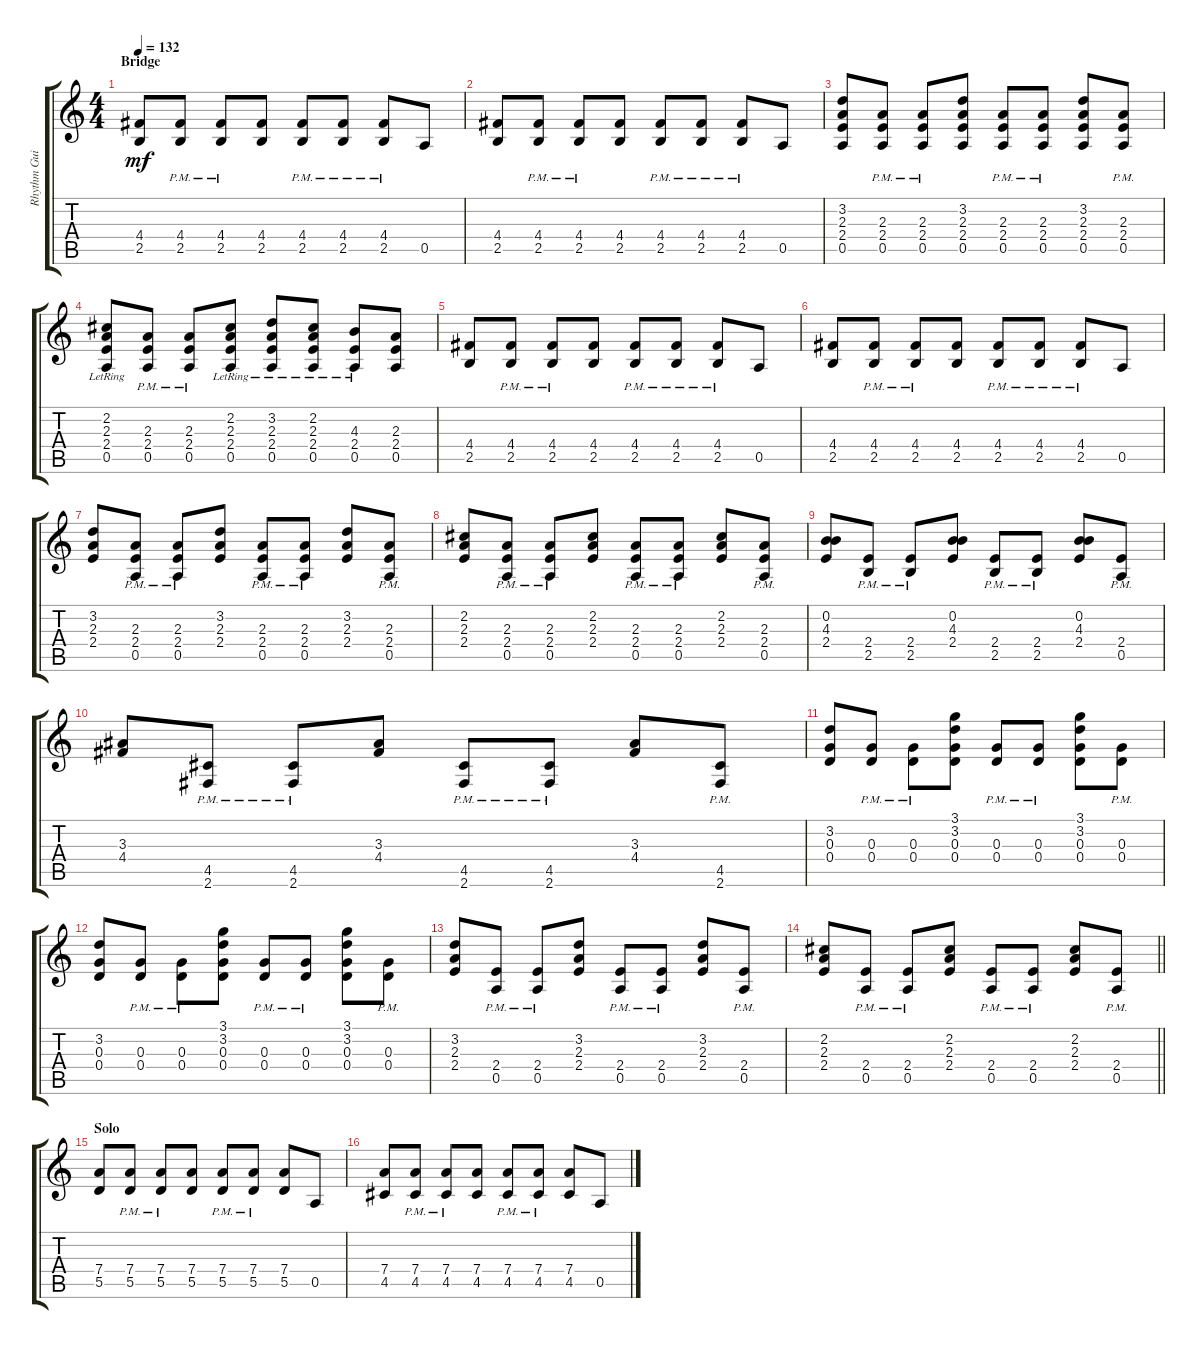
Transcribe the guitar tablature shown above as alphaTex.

\track ("Rhythm Guitar" "Rhythm Gui") {instrument distortionguitar}
\staff {score tabs}
\tuning (E4 B3 G3 D3 A2 E2) {hide}
\ts (4 4)
\section ("" "Bridge")
\tempo 132
\clef g2
\ks c
(4.4 2.5).8{dy mf} (4.4{pm} 2.5{pm}).8 (4.4{pm} 2.5{pm}).8 (4.4 2.5).8 (4.4{pm} 2.5{pm}).8 (4.4{pm} 2.5{pm}).8 (4.4 2.5{pm}).8 0.5.8 |
(4.4 2.5).8 (4.4{pm} 2.5{pm}).8 (4.4{pm} 2.5{pm}).8 (4.4 2.5).8 (4.4{pm} 2.5{pm}).8 (4.4{pm} 2.5{pm}).8 (4.4 2.5{pm}).8 0.5.8 |
(3.2 2.3 2.4 0.5).8 (2.3{pm} 2.4{pm} 0.5{pm}).8 (2.3{pm} 2.4{pm} 0.5{pm}).8 (3.2 2.3 2.4 0.5).8 (2.3{pm} 2.4{pm} 0.5{pm}).8 (2.3{pm} 2.4{pm} 0.5{pm}).8 (3.2 2.3 2.4 0.5).8 (2.3{pm} 2.4 0.5{pm}).8 |
(2.2 2.3 2.4 0.5{lr}).8 (2.3{pm} 2.4{pm} 0.5{pm}).8 (2.3{pm} 2.4{pm} 0.5{pm}).8 (2.2{lr} 2.3{lr} 2.4{lr} 0.5{lr}).8 (3.2{lr} 2.3{lr} 2.4{lr} 0.5{lr}).8 (2.2{lr} 2.3{lr} 2.4{lr} 0.5{lr}).8 (4.3{lr} 2.4{lr} 0.5{lr}).8 (2.3 2.4 0.5).8 |
(4.4 2.5).8 (4.4{pm} 2.5{pm}).8 (4.4{pm} 2.5{pm}).8 (4.4 2.5).8 (4.4{pm} 2.5{pm}).8 (4.4{pm} 2.5{pm}).8 (4.4 2.5{pm}).8 0.5.8 |
(4.4 2.5).8 (4.4{pm} 2.5{pm}).8 (4.4{pm} 2.5{pm}).8 (4.4 2.5).8 (4.4{pm} 2.5{pm}).8 (4.4{pm} 2.5{pm}).8 (4.4 2.5{pm}).8 0.5.8 |
(3.2 2.3 2.4).8 (2.3{pm} 2.4{pm} 0.5{pm}).8 (2.3{pm} 2.4{pm} 0.5{pm}).8 (3.2 2.3 2.4).8 (2.3{pm} 2.4{pm} 0.5{pm}).8 (2.3{pm} 2.4{pm} 0.5{pm}).8 (3.2 2.3 2.4).8 (2.3 2.4 0.5{pm}).8 |
(2.2 2.3 2.4).8 (2.3{pm} 2.4{pm} 0.5{pm}).8 (2.3{pm} 2.4{pm} 0.5{pm}).8 (2.2 2.3 2.4).8 (2.3{pm} 2.4{pm} 0.5{pm}).8 (2.3{pm} 2.4{pm} 0.5{pm}).8 (2.2 2.3 2.4).8 (2.3 2.4 0.5{pm}).8 |
(0.2 4.3 2.4).8 (2.4{pm} 2.5{pm}).8 (2.4{pm} 2.5{pm}).8 (0.2 4.3 2.4).8 (2.4{pm} 2.5{pm}).8 (2.4{pm} 2.5{pm}).8 (0.2 4.3 2.4).8 (2.4 0.5{pm}).8 |
(3.3 4.4).8 (4.5{pm} 2.6{pm}).8 (4.5{pm} 2.6{pm}).8 (3.3 4.4).8 (4.5{pm} 2.6{pm}).8 (4.5{pm} 2.6{pm}).8 (3.3 4.4).8 (4.5{pm} 2.6{pm}).8 |
(3.2 0.3 0.4).8 (0.3{pm} 0.4{pm}).8 (0.3{pm} 0.4{pm}).8 (3.1 3.2 0.3 0.4).8 (0.3{pm} 0.4{pm}).8 (0.3{pm} 0.4{pm}).8 (3.1 3.2 0.3 0.4).8 (0.3{pm} 0.4{pm}).8 |
(3.2 0.3 0.4).8 (0.3{pm} 0.4{pm}).8 (0.3{pm} 0.4{pm}).8 (3.1 3.2 0.3 0.4).8 (0.3{pm} 0.4{pm}).8 (0.3{pm} 0.4{pm}).8 (3.1 3.2 0.3 0.4).8 (0.3{pm} 0.4{pm}).8 |
(3.2 2.3 2.4).8 (2.4{pm} 0.5{pm}).8 (2.4{pm} 0.5{pm}).8 (3.2 2.3 2.4).8 (2.4{pm} 0.5{pm}).8 (2.4{pm} 0.5{pm}).8 (3.2 2.3 2.4).8 (2.4 0.5{pm}).8 |
\barLineRight lightlight
(2.2 2.3 2.4).8 (2.4{pm} 0.5{pm}).8 (2.4{pm} 0.5{pm}).8 (2.2 2.3 2.4).8 (2.4{pm} 0.5{pm}).8 (2.4{pm} 0.5{pm}).8 (2.2 2.3 2.4).8 (2.4 0.5{pm}).8 |
\section ("" "Solo")
(7.4 5.5).8 (7.4{pm} 5.5{pm}).8 (7.4{pm} 5.5{pm}).8 (7.4 5.5).8 (7.4{pm} 5.5{pm}).8 (7.4{pm} 5.5{pm}).8 (7.4 5.5).8 0.5.8 |
(7.4 4.5).8 (7.4{pm} 4.5{pm}).8 (7.4{pm} 4.5{pm}).8 (7.4 4.5).8 (7.4{pm} 4.5{pm}).8 (7.4{pm} 4.5{pm}).8 (7.4 4.5).8 0.5.8
